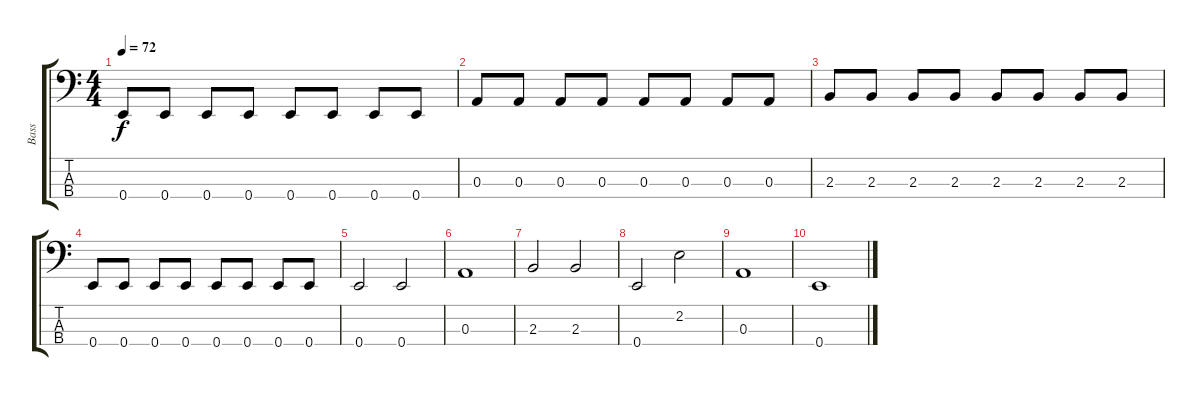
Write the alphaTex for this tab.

\track ("Bass" "Bass") {instrument acousticbass}
\staff {score tabs}
\tuning (G2 D2 A1 E1) {hide}
\ts (4 4)
\tempo 72
\clef f4
\ks c
0.4.8{dy f} 0.4.8 0.4.8 0.4.8 0.4.8 0.4.8 0.4.8 0.4.8 |
0.3.8 0.3.8 0.3.8 0.3.8 0.3.8 0.3.8 0.3.8 0.3.8 |
2.3.8 2.3.8 2.3.8 2.3.8 2.3.8 2.3.8 2.3.8 2.3.8 |
0.4.8 0.4.8 0.4.8 0.4.8 0.4.8 0.4.8 0.4.8 0.4.8 |
0.4.2 0.4.2 |
0.3.1 |
2.3.2 2.3.2 |
0.4.2 2.2.2 |
0.3.1 |
0.4.1
